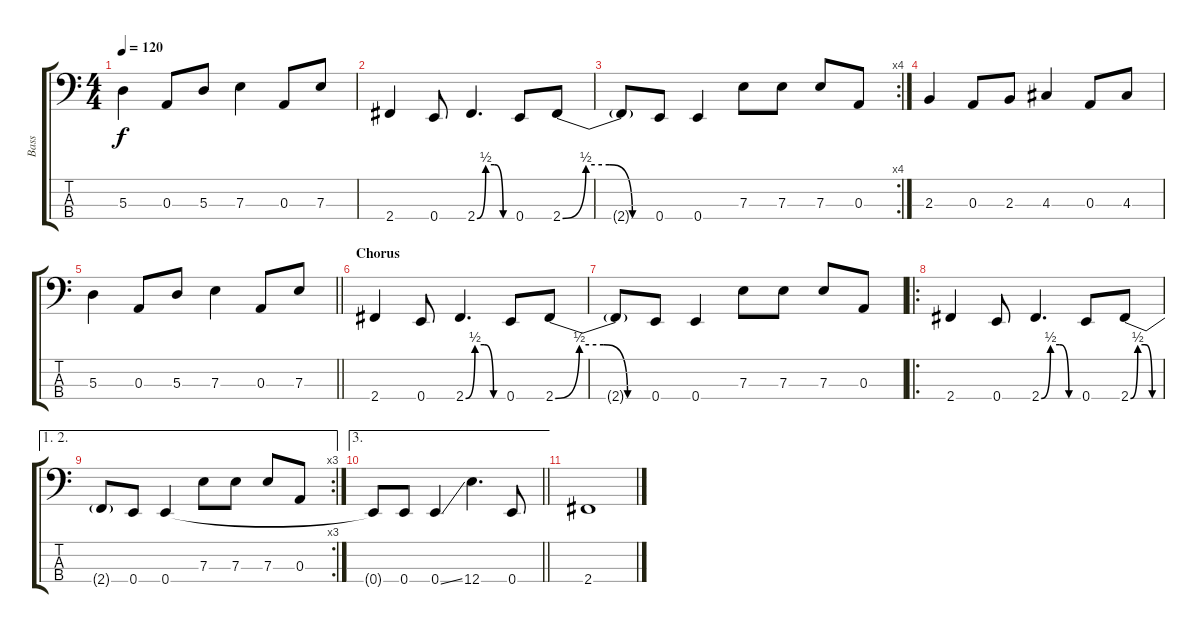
\track ("Bass" "Bass") {instrument electricbasspick}
\staff {score tabs}
\tuning (G2 D2 A1 E1) {hide}
\ts (4 4)
\tempo 120
\clef f4
\ks c
5.3.4{dy f} 0.3.8 5.3.8 7.3.4 0.3.8 7.3.8 |
2.4.4 0.4.8 2.4{be (custom 0 0 15 2 30 2 45 0 60 0)}.4{d} 0.4.8 2.4{be (custom 0 0 15 2 30 2 45 0 60 0)}.8 |
\rc 4
2.4{t}.8 0.4.8 0.4.4 7.3.8 7.3.8 7.3.8 0.3.8 |
2.3.4 0.3.8 2.3.8 4.3.4 0.3.8 4.3.8 |
\barLineRight lightlight
5.3.4 0.3.8 5.3.8 7.3.4 0.3.8 7.3.8 |
\section ("" "Chorus")
2.4.4 0.4.8 2.4{be (custom 0 0 15 2 30 2 45 0 60 0)}.4{d} 0.4.8 2.4{be (custom 0 0 15 2 30 2 45 0 60 0)}.8 |
2.4{t}.8 0.4.8 0.4.4 7.3.8 7.3.8 7.3.8 0.3.8 |
\ro
2.4.4 0.4.8 2.4{be (custom 0 0 15 2 30 2 45 0 60 0)}.4{d} 0.4.8 2.4{be (custom 0 0 15 2 30 2 45 0 60 0)}.8 |
\ae (1 2)
\rc 3
2.4{t}.8 0.4.8 0.4.4 7.3.8 7.3.8 7.3.8 0.3.8 |
\ae 3
\barLineRight lightlight
0.4{t}.8 0.4.8 0.4{ss}.4 12.4.4{d} 0.4.8 |
2.4.1
